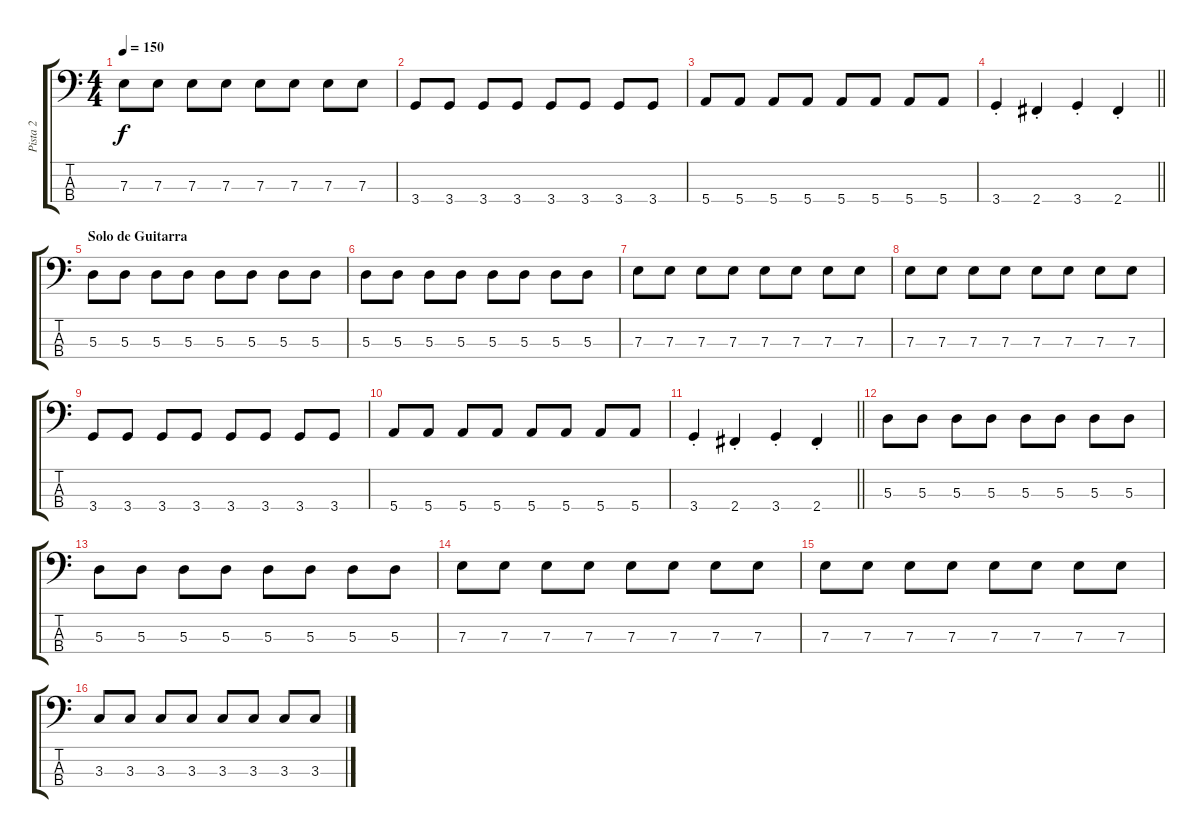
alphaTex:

\track ("Pista 2" "Pista 2") {instrument electricbassfinger}
\staff {score tabs}
\tuning (G2 D2 A1 E1) {hide}
\ts (4 4)
\tempo 150
\clef f4
\ks c
7.3.8{dy f} 7.3.8 7.3.8 7.3.8 7.3.8 7.3.8 7.3.8 7.3.8 |
3.4.8 3.4.8 3.4.8 3.4.8 3.4.8 3.4.8 3.4.8 3.4.8 |
5.4.8 5.4.8 5.4.8 5.4.8 5.4.8 5.4.8 5.4.8 5.4.8 |
\barLineRight lightlight
3.4{st}.4 2.4{st}.4 3.4{st}.4 2.4{st}.4 |
\section ("" "Solo de Guitarra")
5.3.8 5.3.8 5.3.8 5.3.8 5.3.8 5.3.8 5.3.8 5.3.8 |
5.3.8 5.3.8 5.3.8 5.3.8 5.3.8 5.3.8 5.3.8 5.3.8 |
7.3.8 7.3.8 7.3.8 7.3.8 7.3.8 7.3.8 7.3.8 7.3.8 |
7.3.8 7.3.8 7.3.8 7.3.8 7.3.8 7.3.8 7.3.8 7.3.8 |
3.4.8 3.4.8 3.4.8 3.4.8 3.4.8 3.4.8 3.4.8 3.4.8 |
5.4.8 5.4.8 5.4.8 5.4.8 5.4.8 5.4.8 5.4.8 5.4.8 |
\barLineRight lightlight
3.4{st}.4 2.4{st}.4 3.4{st}.4 2.4{st}.4 |
5.3.8 5.3.8 5.3.8 5.3.8 5.3.8 5.3.8 5.3.8 5.3.8 |
5.3.8 5.3.8 5.3.8 5.3.8 5.3.8 5.3.8 5.3.8 5.3.8 |
7.3.8 7.3.8 7.3.8 7.3.8 7.3.8 7.3.8 7.3.8 7.3.8 |
7.3.8 7.3.8 7.3.8 7.3.8 7.3.8 7.3.8 7.3.8 7.3.8 |
3.3.8 3.3.8 3.3.8 3.3.8 3.3.8 3.3.8 3.3.8 3.3.8
